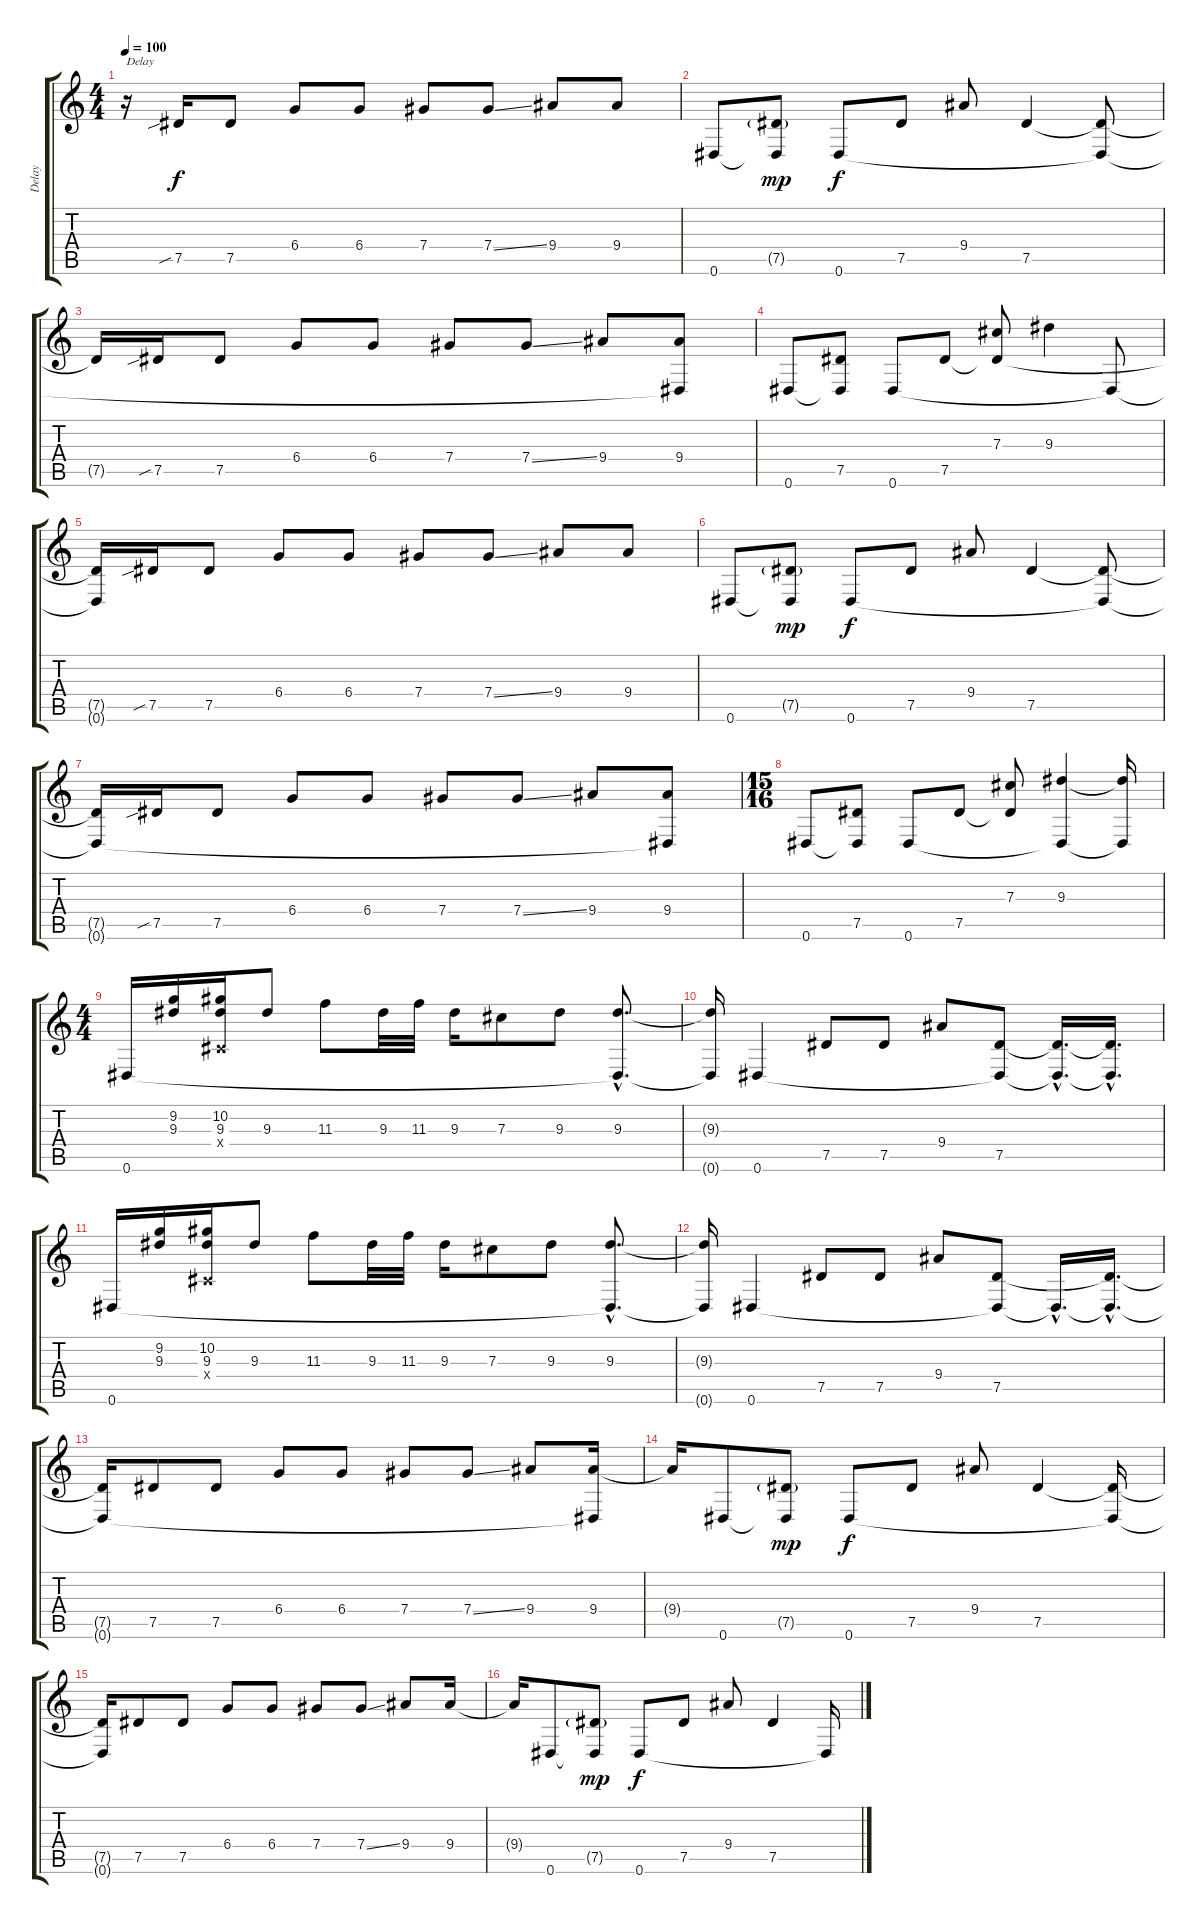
\track ("Delay" "Delay") {instrument electricguitarjazz}
\staff {score tabs}
\tuning (Eb4 Bb3 Gb3 Db3 Ab2 Eb2) {hide}
\ts (4 4)
\tempo 100
\clef g2
\ks c
r.16{txt "Delay" dy f instrument electricguitarjazz} 7.5{sib}.16 7.5.8 6.4.8 6.4.8 7.4.8 7.4{ss}.8 9.4.8 9.4.8 |
0.6.8 (7.5{g} 0.6{t}).8{dy mp} 0.6.8{dy f} 7.5.8 9.4.8 7.5.4 (7.5{t} 0.6{t}).8 |
7.5{t}.16 7.5{sib}.16 7.5.8 6.4.8 6.4.8 7.4.8 7.4{ss}.8 9.4.8 (9.4 0.6{t}).8 |
0.6.8 (7.5 0.6{t}).8 0.6.8 7.5.8 (7.3 7.5{t}).8 9.3.4 0.6{t}.8 |
(7.5{t} 0.6{t}).16 7.5{sib}.16 7.5.8 6.4.8 6.4.8 7.4.8 7.4{ss}.8 9.4.8 9.4.8 |
0.6.8 (7.5{g} 0.6{t}).8{dy mp} 0.6.8{dy f} 7.5.8 9.4.8 7.5.4 (7.5{t} 0.6{t}).8 |
(7.5{t} 0.6{t}).16 7.5{sib}.16 7.5.8 6.4.8 6.4.8 7.4.8 7.4{ss}.8 9.4.8 (9.4 0.6{t}).8 |
\ts (15 16)
0.6.8 (7.5 0.6{t}).8 0.6.8 7.5.8 (7.3 7.5{t}).8 (9.3 0.6{t}).4 (9.3{t} 0.6{t}).16 |
\ts (4 4)
0.6.16 (9.2 9.3).16 (10.2 9.3 0.4{x}).16 9.3.8 11.3.8 9.3.32 11.3.32 9.3.16 7.3.8 9.3.8 (9.3{hac} 0.6{hac t}).8{d} |
(9.3{t} 0.6{t}).16 0.6.4 7.5.8 7.5.8 9.4.8 (7.5 0.6{t}).8 (7.5{hac t} 0.6{hac t}).16{d} (7.5{hac t} 0.6{hac t}).16{d} |
0.6.16 (9.2 9.3).16 (10.2 9.3 0.4{x}).16 9.3.8 11.3.8 9.3.32 11.3.32 9.3.16 7.3.8 9.3.8 (9.3{hac} 0.6{hac t}).8{d} |
(9.3{t} 0.6{t}).16 0.6.4 7.5.8 7.5.8 9.4.8 (7.5 0.6{t}).8 0.6{hac t}.16{d} (7.5{hac t} 0.6{hac t}).16{d} |
(7.5{t} 0.6{t}).16 7.5.8 7.5.8 6.4.8 6.4.8 7.4.8 7.4{ss}.8 9.4.8 (9.4 0.6{t}).16 |
9.4{t}.16 0.6.8 (7.5{g} 0.6{t}).8{dy mp} 0.6.8{dy f} 7.5.8 9.4.8 7.5.4 (7.5{t} 0.6{t}).16 |
(7.5{t} 0.6{t}).16 7.5.8 7.5.8 6.4.8 6.4.8 7.4.8 7.4{ss}.8 9.4.8 9.4.16 |
9.4{t}.16 0.6.8 (7.5{g} 0.6{t}).8{dy mp} 0.6.8{dy f} 7.5.8 9.4.8 7.5.4 0.6{t}.16
